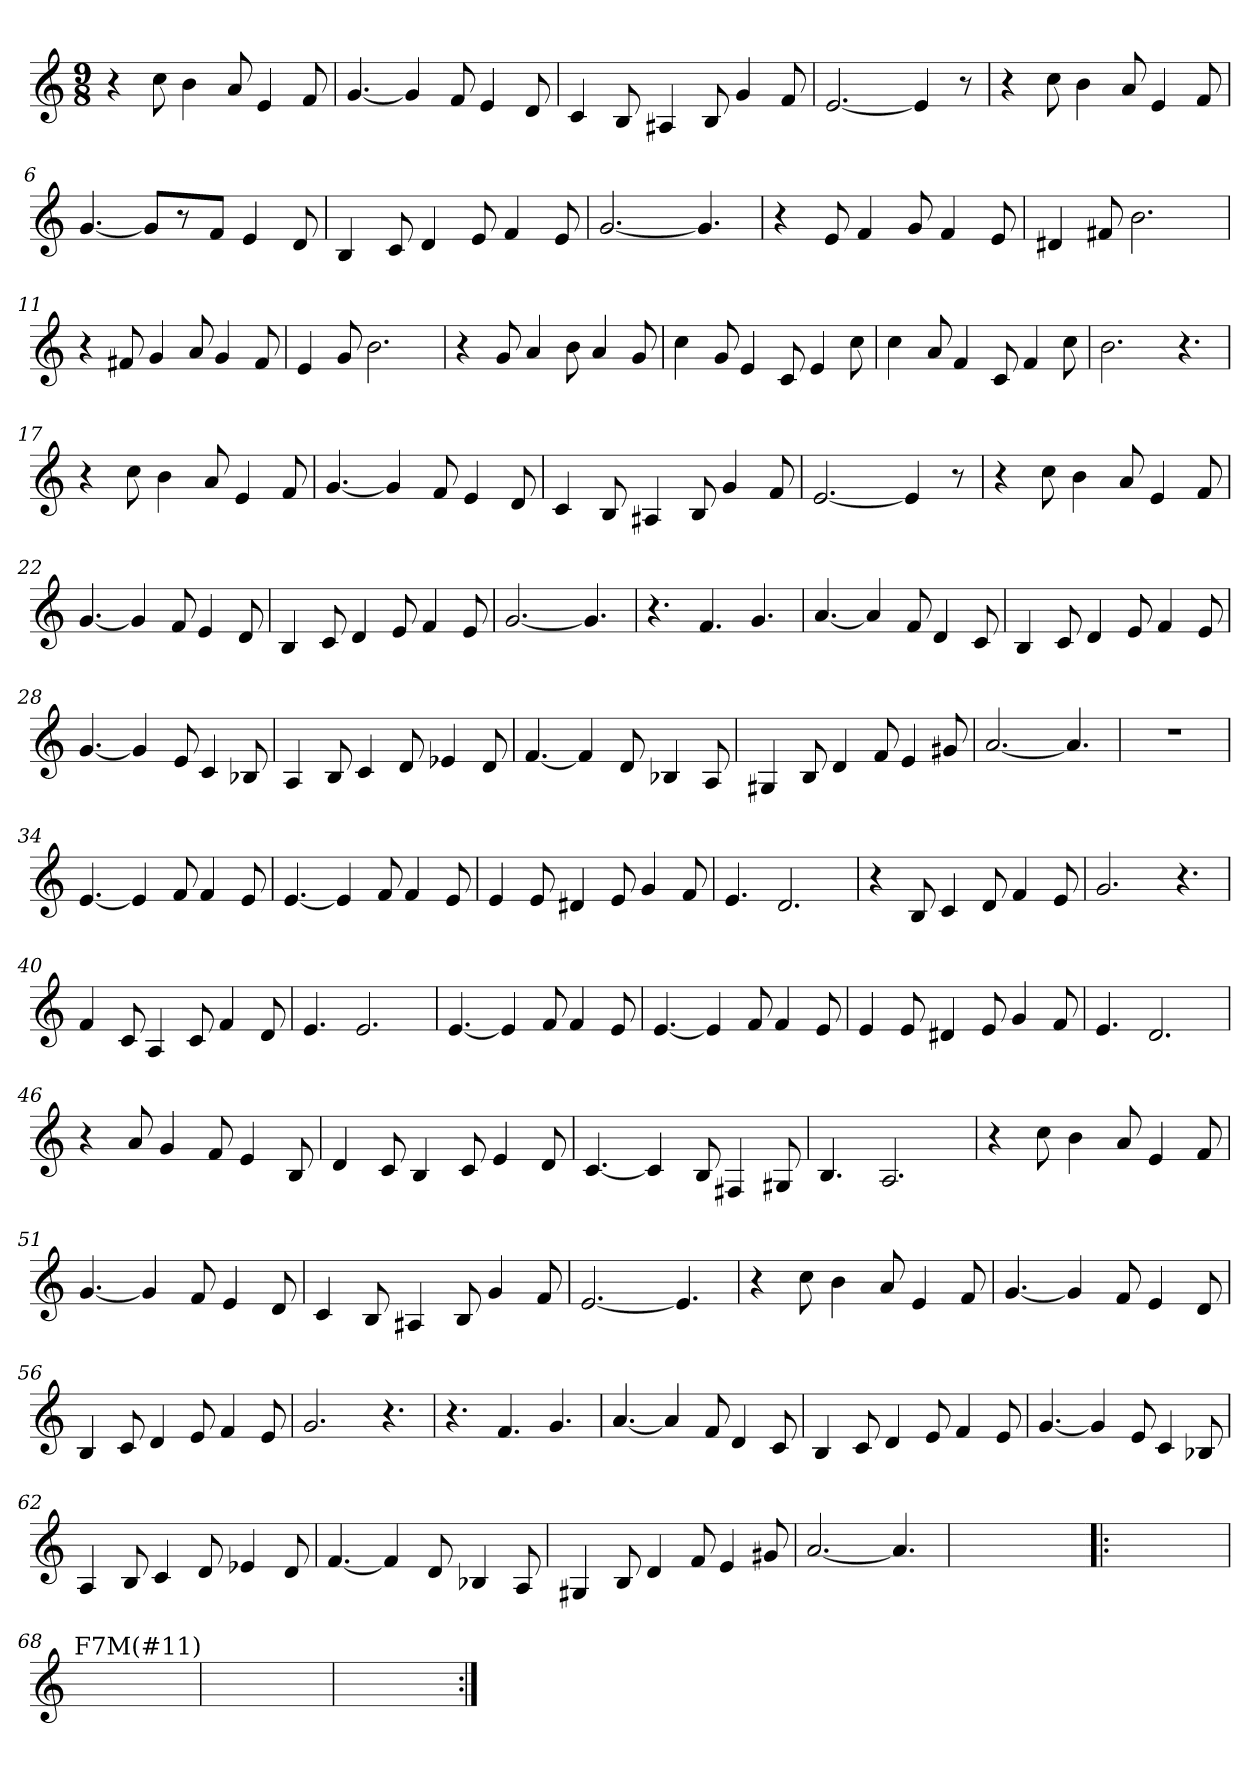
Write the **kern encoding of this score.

**kern
*part1
*staff1
*clefG2
*k[]
*C:
*M9/8
=1
4r
8cc\
4b\
8a/
4e/
8f/
=2
[4.g/
4g/]
8f/
4e/
8d/
=3
4c/
8B/
4A#X/
8B/
4g/
8f/
=4
[2.e/
4e/]
8r
!!LO:LB:g=z
=5
4r
8cc\
4b\
8a/
4e/
8f/
=6
[4.g/
8g/L]
8r
8f/J
4e/
8d/
=7
4B/
8c/
4d/
8e/
4f/
8e/
=8
[2.g/
4.g/]
=9
4r
8e/
4f/
8g/
4f/
8e/
!!LO:LB:g=z
=10
4d#X/
8f#X/
2.b\
=11
4r
8f#X/
4g/
8a/
4g/
8f#/
=12
4e/
8g/
2.b\
=13
4r
8g/
4a/
8b\
4a/
8g/
=14
4cc\
8g/
4e/
8c/
4e/
8cc\
!!LO:LB:g=z
=15
4cc\
8a/
4f/
8c/
4f/
8cc\
=16
2.b\
4.r
=17
4r
8cc\
4b\
8a/
4e/
8f/
=18
[4.g/
4g/]
8f/
4e/
8d/
=19
4c/
8B/
4A#X/
8B/
4g/
8f/
!!LO:LB:g=z
=20
[2.e/
4e/]
8r
=21
4r
8cc\
4b\
8a/
4e/
8f/
=22
[4.g/
4g/]
8f/
4e/
8d/
=23
4B/
8c/
4d/
8e/
4f/
8e/
!!LO:LB:g=z
=24
[2.g/
4.g/]
=25
4.r
4.f/
4.g/
=26
[4.a/
4a/]
8f/
4d/
8c/
=27
4B/
8c/
4d/
8e/
4f/
8e/
=28
[4.g/
4g/]
8e/
4c/
8B-X/
!!LO:LB:g=z
=29
4A/
8B/
4c/
8d/
4e-X/
8d/
=30
[4.f/
4f/]
8d/
4B-X/
8A/
=31
4G#X/
8B/
4d/
8f/
4e/
8g#X/
=32
[2.a/
4.a/]
=33
8%9r
!!LO:LB:g=z
=34
[4.e/
4e/]
8f/
4f/
8e/
=35
[4.e/
4e/]
8f/
4f/
8e/
=36
4e/
8e/
4d#X/
8e/
4g/
8f/
=37
4.e/
2.d/
=38
4r
8B/
4c/
8d/
4f/
8e/
!!LO:LB:g=z
=39
2.g/
4.r
=40
4f/
8c/
4A/
8c/
4f/
8d/
=41
4.e/
2.e/
=42
[4.e/
4e/]
8f/
4f/
8e/
=43
[4.e/
4e/]
8f/
4f/
8e/
!!LO:LB:g=z
=44
4e/
8e/
4d#X/
8e/
4g/
8f/
=45
4.e/
2.d/
=46
4r
8a/
4g/
8f/
4e/
8B/
=47
4d/
8c/
4B/
8c/
4e/
8d/
=48
[4.c/
4c/]
8B/
4F#X/
8G#X/
!!LO:LB:g=z
=49
4.B/
2.A/
=50
4r
8cc\
4b\
8a/
4e/
8f/
=51
[4.g/
4g/]
8f/
4e/
8d/
=52
4c/
8B/
4A#X/
8B/
4g/
8f/
!!LO:PB:g=z
=53
[2.e/
4.e/]
=54
4r
8cc\
4b\
8a/
4e/
8f/
=55
[4.g/
4g/]
8f/
4e/
8d/
=56
4B/
8c/
4d/
8e/
4f/
8e/
=57
2.g/
4.r
!!LO:LB:g=z
=58
4.r
4.f/
4.g/
=59
[4.a/
4a/]
8f/
4d/
8c/
=60
4B/
8c/
4d/
8e/
4f/
8e/
=61
[4.g/
4g/]
8e/
4c/
8B-X/
!!LO:LB:g=z
=62
4A/
8B/
4c/
8d/
4e-X/
8d/
=63
[4.f/
4f/]
8d/
4B-X/
8A/
=64
4G#X/
8B/
4d/
8f/
4e/
8g#X/
=65
[2.a/
4.a/]
=66
1ryy
8ryy
!!LO:LB:g=z
=67!|:
1ryy
8ryy
=68
!LO:TX:a:t=F7M(#11)
1ryy
8ryy
=69
1ryy
8ryy
=70
1ryy
8ryy
=:|!
*-
